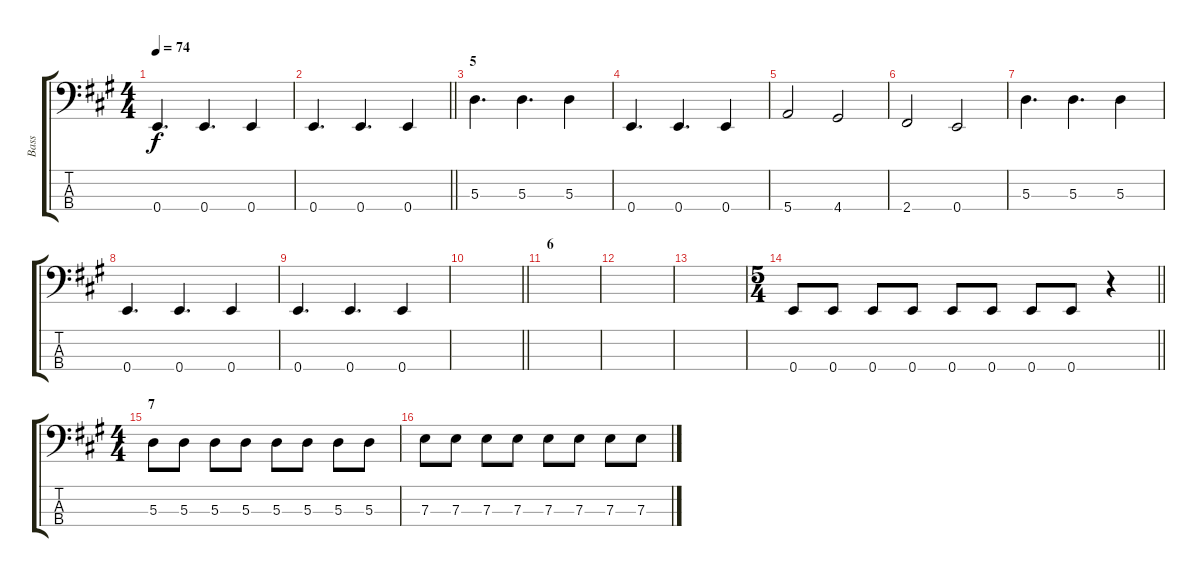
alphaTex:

\track ("Bass" "Bass") {instrument electricbassfinger}
\staff {score tabs}
\tuning (G2 D2 A1 E1) {hide}
\ts (4 4)
\tempo 74
\clef f4
\ks a
0.4.4{d dy f} 0.4.4{d} 0.4.4 |
\barLineRight lightlight
0.4.4{d} 0.4.4{d} 0.4.4 |
\section ("" "5")
5.3.4{d} 5.3.4{d} 5.3.4 |
0.4.4{d} 0.4.4{d} 0.4.4 |
5.4.2 4.4.2 |
2.4.2 0.4.2 |
5.3.4{d} 5.3.4{d} 5.3.4 |
0.4.4{d} 0.4.4{d} 0.4.4 |
0.4.4{d} 0.4.4{d} 0.4.4 |
\barLineRight lightlight
|
\section ("" "6")
|
|
|
\ts (5 4)
\barLineRight lightlight
0.4.8 0.4.8 0.4.8 0.4.8 0.4.8 0.4.8 0.4.8 0.4.8 r.4 |
\ts (4 4)
\section ("" "7")
5.3.8 5.3.8 5.3.8 5.3.8 5.3.8 5.3.8 5.3.8 5.3.8 |
7.3.8 7.3.8 7.3.8 7.3.8 7.3.8 7.3.8 7.3.8 7.3.8
